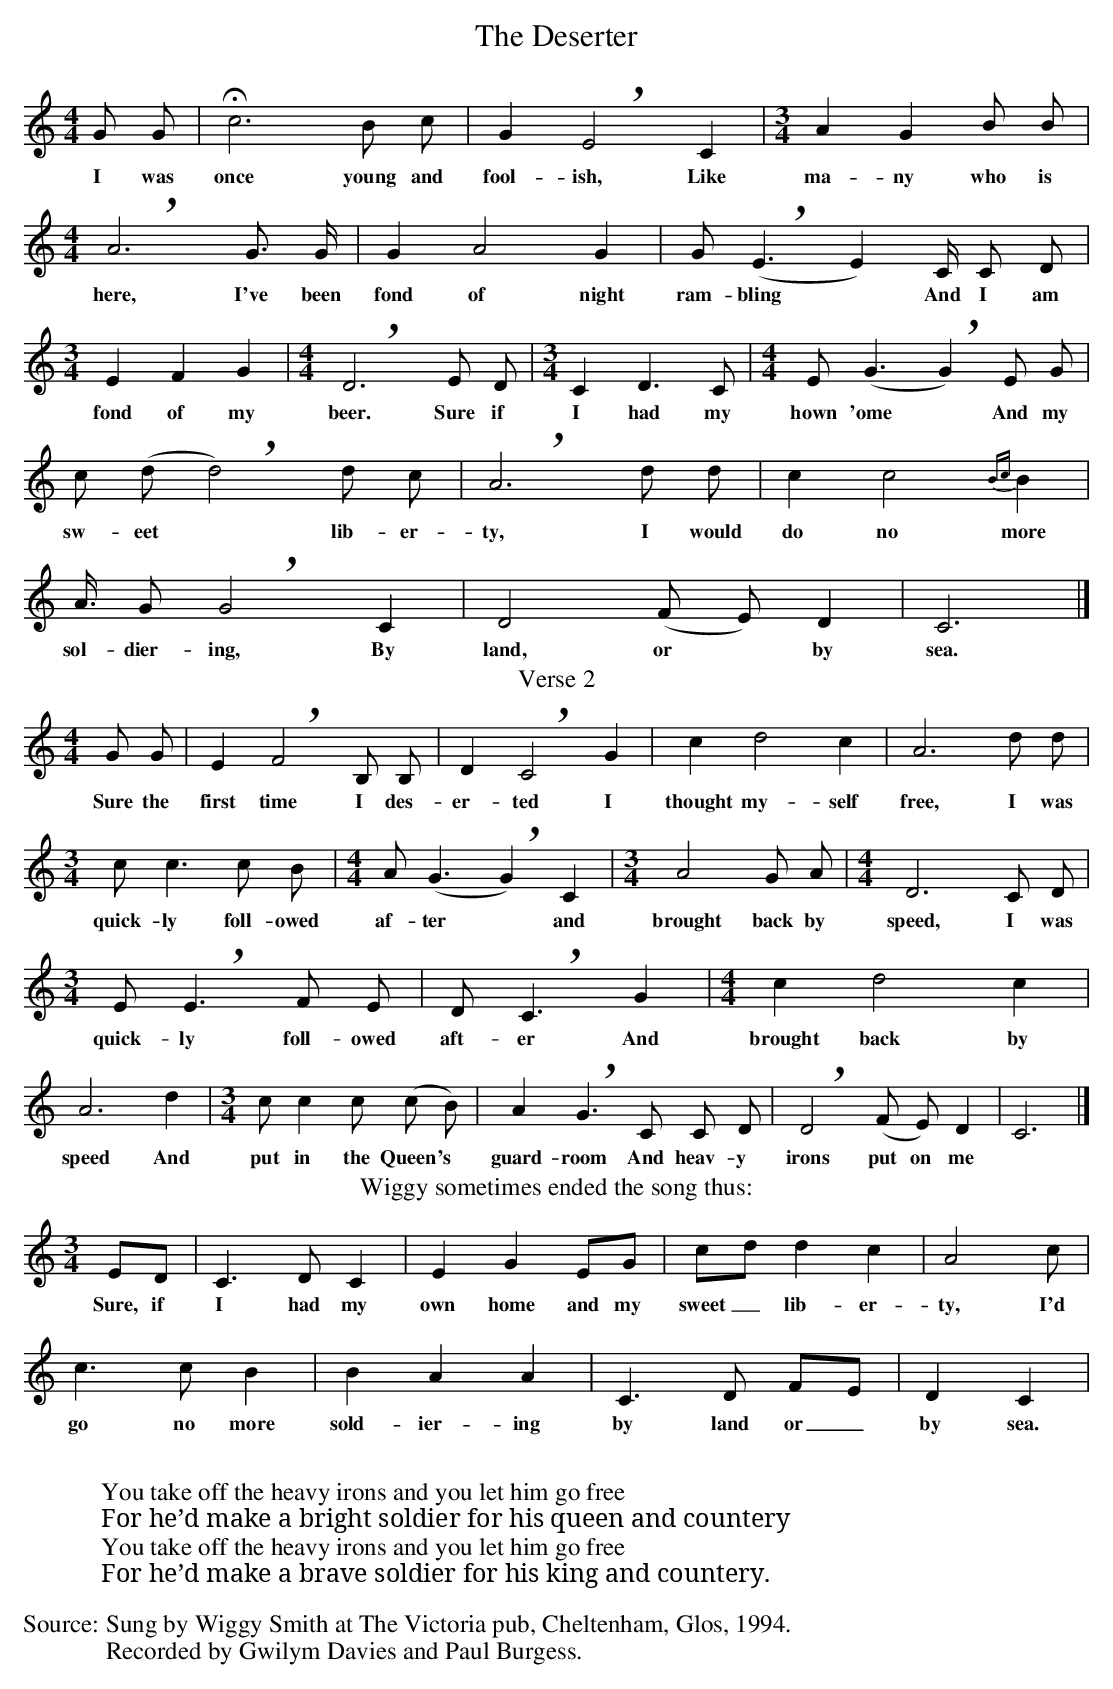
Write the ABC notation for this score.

X:1 [invariable]
T: The Deserter
M: 4/4
L: 1/8
K: C
G G | !fermata!c6 B c | G2 !breath!E4 C2| \
w: I was  once young and fool- ish, Like
M:3/4
A2 G2 B B |
w:ma-ny who is
M:4/4
!breath!A6 G> G | G2 A4 G2 | G !breath!(E3E2) C/ C  D |
w:here, I've  been fond of night ram-bling* And I am
M:3/4
E2 F2 G2 |\
w:fond of my
M:4/4
!breath!D6 E D |\
w:beer. Sure if
M:3/4
C2 D3 C |\
w: I had my
M:4/4
E (G3!breath!G2) E G |
w:hown 'ome* And my
c (d!breath!d4) d c | !breath!A6 d d | c2 c4 {Bc}B2 |
w:sw-eet* lib-er- ty, I would do no more
A/> G2 !breath!G4 C2  |\
w:sol-dier-ing, By
D4 (F E) D2 | C6 |]
w:land, or* by sea.
T: Verse 2
G G | E2 !breath!F4 B, B, | D2 !breath!C4 G2 |\ c2 d4 c2 | A6 d d |
w:Sure the first time I des-er-ted I thought my- self free, I was
M:3/4
c c3 c B |\
w:quick-ly foll-owed
M:4/4
A (G3!breath!G2) C2 |\
w: af-ter* and
M:3/4
A4 G A |\
w:brought back by
M:4/4
D6 C D |
w:speed, I was
M:3/4
E !breath!E3 F E | D !breath!C3 G2 |\
w:quick-ly foll-owed aft-er And
M:4/4
c2 d4 c2 | A6 d2 |\
w:brought back by speed And
M:3/4
c c2 c (c B) |\
w:put in the Queen's
A2 !breath!G3 C C D | !breath!D4 (F E) D2 | C6 |]
w:guard-room And heav-y irons put on me
T:Wiggy sometimes ended the song thus:
M:3/4
ED|C3D C2|E2G2EG|c-d d2c2|A4c|
w:Sure, if I had my own home and my sweet_ lib-er-ty, I'd
c3cB2|B2A2A2|C3D F-E|D2C2|}
w:go no more sold-ier-ing by land or_ by sea.
M:3/4
W:
W:You take off the heavy irons and you let him go free
W:For he’d make a bright soldier for his queen and countery
W:You take off the heavy irons and you let him go free
W:For he’d make a brave soldier for his king and countery.
W:
